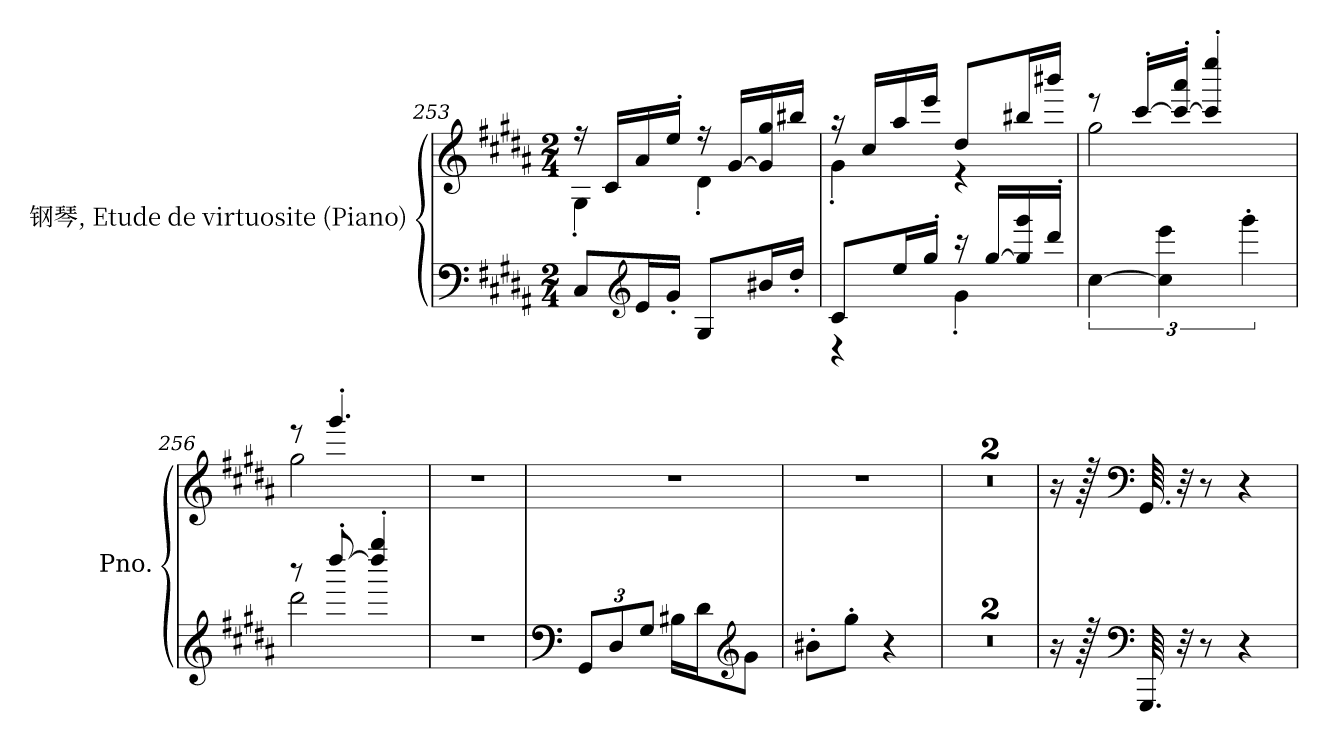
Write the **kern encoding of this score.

**kern	**kern
*part1	*part1
*staff2	*staff1
*I"钢琴, Etude de virtuosite (Piano)	*
*I'Pno.	*
*clefF4	*clefG2
*k[f#c#g#d#a#]	*k[f#c#g#d#a#]
*M2/4	*M2/4
=253	=253
*	*^
8C#/L	16r	4G#'\
.	16c#/LL	.
*clefG2	*	*
16e/L	16a#/	.
16g#'/JJ	16ee'/JJ	.
8G#/L	16r	4d#'\
.	[16g#/LL	.
16b#X/L	16g#/] 16gg#/	.
16dd#'/JJ	16bb#X/JJ	.
=254	=254	=254
*^	*	*
8c#/L	4r	16r	4g#'\
.	.	16cc#/LL	.
16ee/L	.	16aa#/	.
16gg#'/JJ	.	16eee/JJ	.
16r	4g#'\	8dd#/L	4r
[16gg#/LL	.	.	.
16gg#/] 16ggg#/	.	16bb#X/L	.
16ddd#'/JJ	.	16bbb#X/JJ	.
*v	*v	*	*
!!LO:LB:g=z	!!
=255	=255	=255
[6cc#\	8r	2gg#\
.	[16ccc#'/LL	.
6cc#\] 6eee\	.	.
.	16ccc#/_' 16aaa#/'JJ	.
.	4ccc#/]' 4eeee/'	.
6ggg#'\	.	.
=256	=256	=256
*^	*	*
8r	2ddd#\	8r	2gg#\
[8dddd#'/	.	4.ggg#'/	.
4dddd#/]' 4gggg#/'	.	.	.
*v	*v	*	*
*	*v	*v
=257	=257
2r	2r
=258	=258
*clefF4	*
*Xbrackettup	*
12GG#/L	2r
12D#/	.
12G#/J	.
16B#X\LL	.
16d#\J	.
*clefG2	*
8g#\J	.
=259	=259
8b#X'\L	2r
8gg#'\J	.
4r	.
=260	=260
2r	2r
=261	=261
2r	2r
!!LO:LB:g=z
=262	=262
16r	16r
128r	128r
*clefF4	*clefF4
64.GGG#/	64.GG#/
32r	32r
8r	8r
4r	4r
=	=
*-	*-
